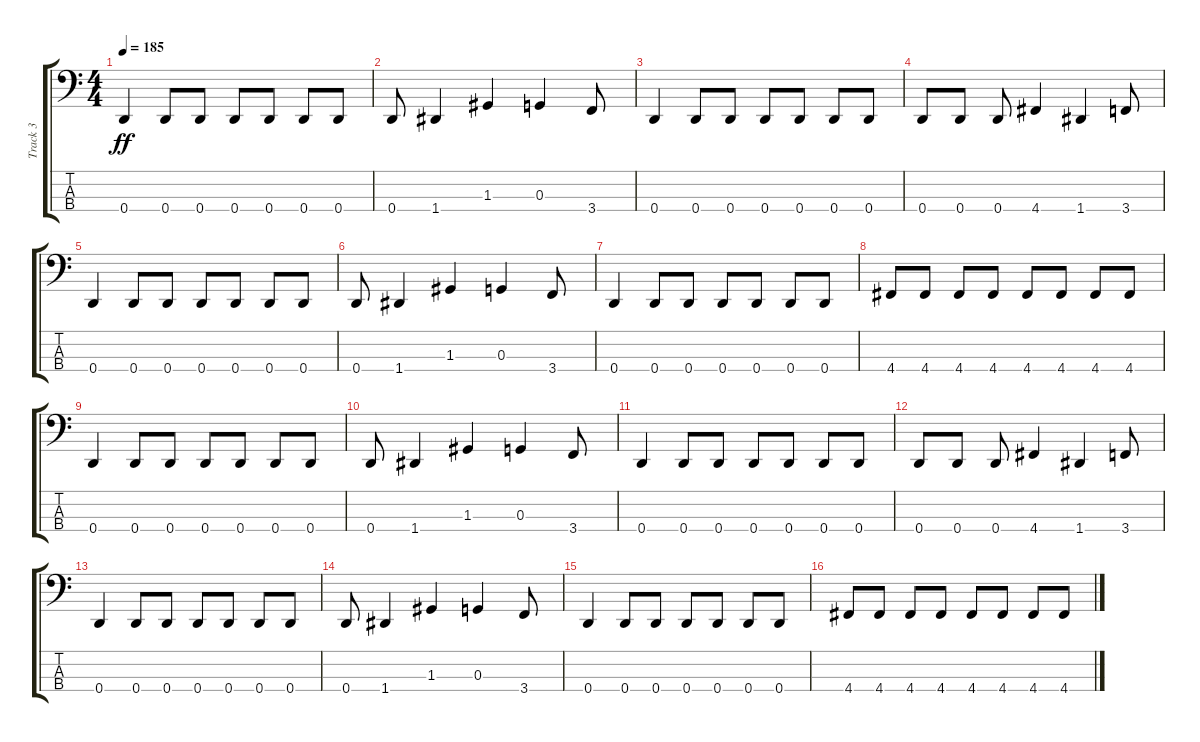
\track ("Track 3" "Track 3") {instrument electricbassfinger}
\staff {score tabs}
\tuning (F2 C2 G1 D1) {hide}
\ts (4 4)
\tempo 185
\clef f4
\ks c
0.4.4{dy ff} 0.4.8 0.4.8 0.4.8 0.4.8 0.4.8 0.4.8 |
0.4.8 1.4.4 1.3.4 0.3.4 3.4.8 |
0.4.4 0.4.8 0.4.8 0.4.8 0.4.8 0.4.8 0.4.8 |
0.4.8 0.4.8 0.4.8 4.4.4 1.4.4 3.4.8 |
0.4.4 0.4.8 0.4.8 0.4.8 0.4.8 0.4.8 0.4.8 |
0.4.8 1.4.4 1.3.4 0.3.4 3.4.8 |
0.4.4 0.4.8 0.4.8 0.4.8 0.4.8 0.4.8 0.4.8 |
4.4.8 4.4.8 4.4.8 4.4.8 4.4.8 4.4.8 4.4.8 4.4.8 |
0.4.4 0.4.8 0.4.8 0.4.8 0.4.8 0.4.8 0.4.8 |
0.4.8 1.4.4 1.3.4 0.3.4 3.4.8 |
0.4.4 0.4.8 0.4.8 0.4.8 0.4.8 0.4.8 0.4.8 |
0.4.8 0.4.8 0.4.8 4.4.4 1.4.4 3.4.8 |
0.4.4 0.4.8 0.4.8 0.4.8 0.4.8 0.4.8 0.4.8 |
0.4.8 1.4.4 1.3.4 0.3.4 3.4.8 |
0.4.4 0.4.8 0.4.8 0.4.8 0.4.8 0.4.8 0.4.8 |
4.4.8 4.4.8 4.4.8 4.4.8 4.4.8 4.4.8 4.4.8 4.4.8
